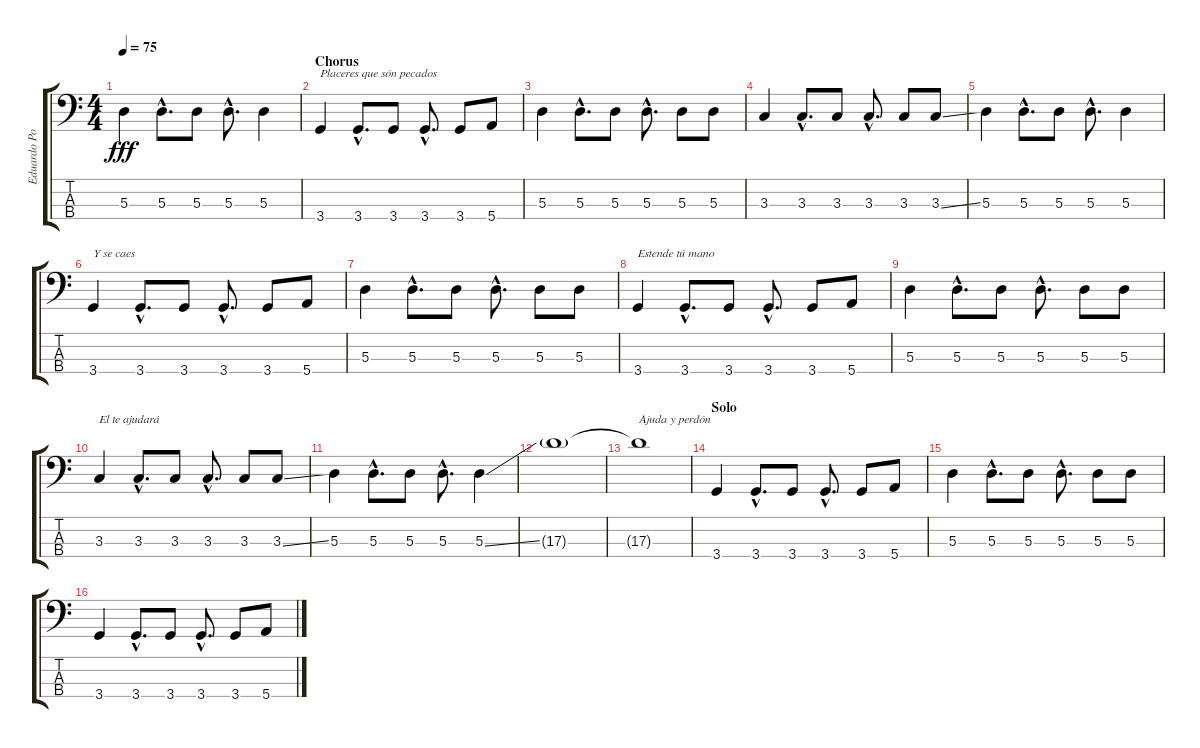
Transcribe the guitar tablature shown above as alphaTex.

\track ("Eduardo Pooter" "Eduardo Po") {instrument electricbassfinger}
\staff {score tabs}
\tuning (G2 D2 A1 E1) {hide}
\ts (4 4)
\tempo 75
\clef f4
\ks c
5.3.4{dy fff} 5.3{hac}.8{d} 5.3.8 5.3{hac}.8{d} 5.3.4 |
\section ("" "Chorus")
3.4.4{txt "Placeres que són pecados"} 3.4{hac}.8{d} 3.4.8 3.4{hac}.8{d} 3.4.8 5.4.8 |
5.3.4 5.3{hac}.8{d} 5.3.8 5.3{hac}.8{d} 5.3.8 5.3.8 |
3.3.4 3.3{hac}.8{d} 3.3.8 3.3{hac}.8{d} 3.3.8 3.3{ss}.8 |
5.3.4 5.3{hac}.8{d} 5.3.8 5.3{hac}.8{d} 5.3.4 |
3.4.4{txt "Y se caes"} 3.4{hac}.8{d} 3.4.8 3.4{hac}.8{d} 3.4.8 5.4.8 |
5.3.4 5.3{hac}.8{d} 5.3.8 5.3{hac}.8{d} 5.3.8 5.3.8 |
3.4.4{txt "Estende tú mano"} 3.4{hac}.8{d} 3.4.8 3.4{hac}.8{d} 3.4.8 5.4.8 |
5.3.4 5.3{hac}.8{d} 5.3.8 5.3{hac}.8{d} 5.3.8 5.3.8 |
3.3.4{txt "El te ajudará"} 3.3{hac}.8{d} 3.3.8 3.3{hac}.8{d} 3.3.8 3.3{ss}.8 |
5.3.4 5.3{hac}.8{d} 5.3.8 5.3{hac}.8{d} 5.3{ss}.4 |
17.3{g}.1 |
17.3{t}.1{txt "Ajuda y perdón"} |
\section ("" "Solo")
3.4.4 3.4{hac}.8{d} 3.4.8 3.4{hac}.8{d} 3.4.8 5.4.8 |
5.3.4 5.3{hac}.8{d} 5.3.8 5.3{hac}.8{d} 5.3.8 5.3.8 |
3.4.4 3.4{hac}.8{d} 3.4.8 3.4{hac}.8{d} 3.4.8 5.4.8
